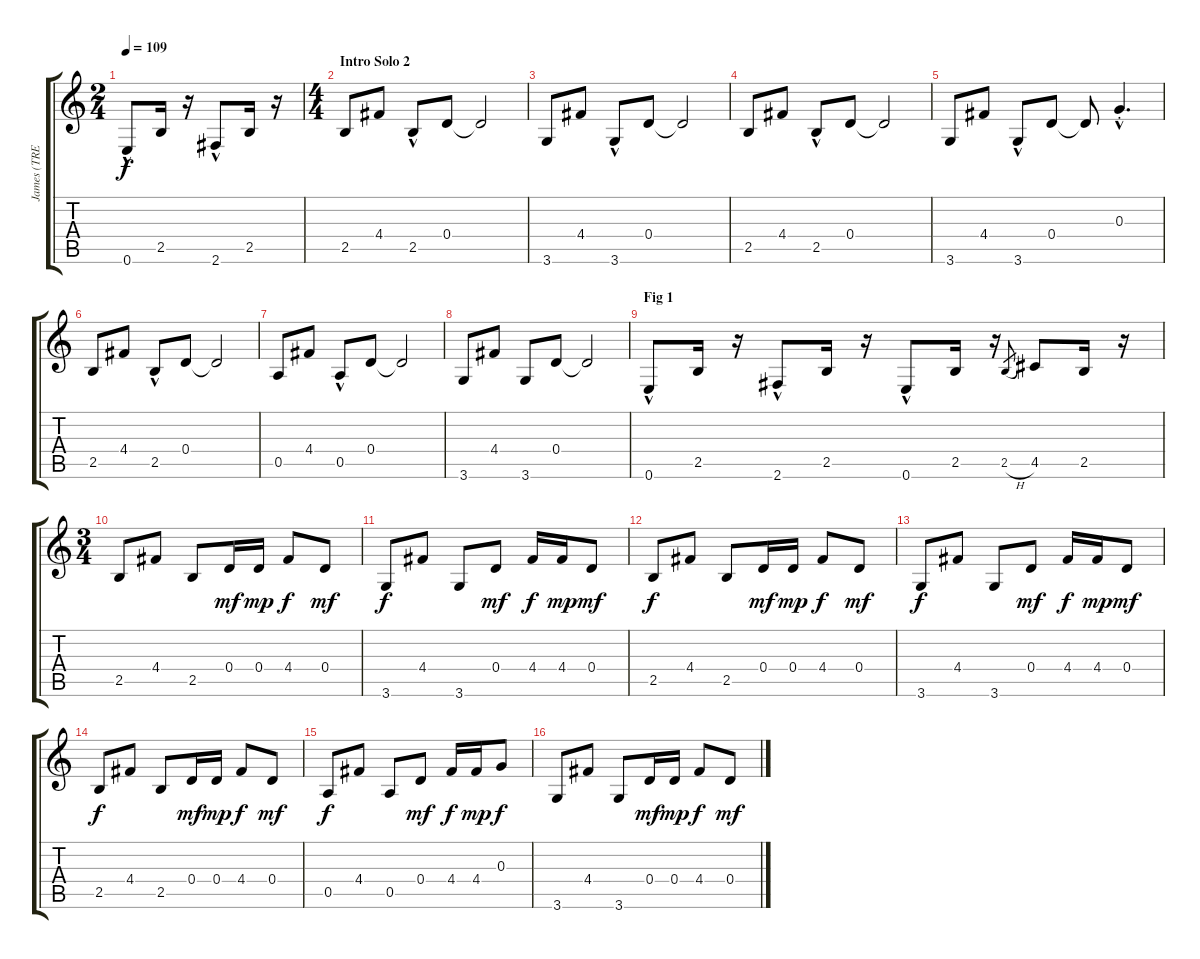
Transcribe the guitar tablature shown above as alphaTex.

\track ("James (TREBBLE)" "James (TRE") {instrument electricguitarclean}
\staff {score tabs}
\tuning (E4 B3 G3 D3 A2 E2) {hide}
\ts (2 4)
\section ("" "")
\tempo 109
\clef g2
\ks c
0.6{hac}.8{dy f} 2.5.16 r.16 2.6{hac}.8 2.5.16 r.16 |
\ts (4 4)
\section ("" "Intro Solo 2")
2.5.8 4.4.8 2.5{hac}.8 0.4.8 0.4{t}.2 |
3.6.8 4.4.8 3.6{hac}.8 0.4.8 0.4{t}.2 |
2.5.8 4.4.8 2.5{hac}.8 0.4.8 0.4{t}.2 |
3.6.8 4.4.8 3.6{hac}.8 0.4.8 0.4{t}.8 0.3{hac st}.4{d} |
2.5.8 4.4.8 2.5{hac}.8 0.4.8 0.4{t}.2 |
0.5.8 4.4.8 0.5{hac}.8 0.4.8 0.4{t}.2 |
3.6.8 4.4.8 3.6.8 0.4.8 0.4{t}.2 |
\section ("" "Fig 1")
0.6{hac}.8 2.5.16 r.16 2.6{hac}.8 2.5.16 r.16 0.6{hac}.8 2.5.16 r.16 2.5{h}.8{gr} 4.5.8 2.5.16 r.16 |
\ts (3 4)
2.5.8 4.4.8 2.5.8 0.4.16{dy mf} 0.4.16{dy mp} 4.4.8{dy f} 0.4.8{dy mf} |
3.6.8{dy f} 4.4.8 3.6.8 0.4.8{dy mf} 4.4.16{dy f} 4.4.16{dy mp} 0.4.8{dy mf} |
2.5.8{dy f} 4.4.8 2.5.8 0.4.16{dy mf} 0.4.16{dy mp} 4.4.8{dy f} 0.4.8{dy mf} |
3.6.8{dy f} 4.4.8 3.6.8 0.4.8{dy mf} 4.4.16{dy f} 4.4.16{dy mp} 0.4.8{dy mf} |
2.5.8{dy f} 4.4.8 2.5.8 0.4.16{dy mf} 0.4.16{dy mp} 4.4.8{dy f} 0.4.8{dy mf} |
0.5.8{dy f} 4.4.8 0.5.8 0.4.8{dy mf} 4.4.16{dy f} 4.4.16{dy mp} 0.3.8{dy f} |
3.6.8 4.4.8 3.6.8 0.4.16{dy mf} 0.4.16{dy mp} 4.4.8{dy f} 0.4.8{dy mf}
